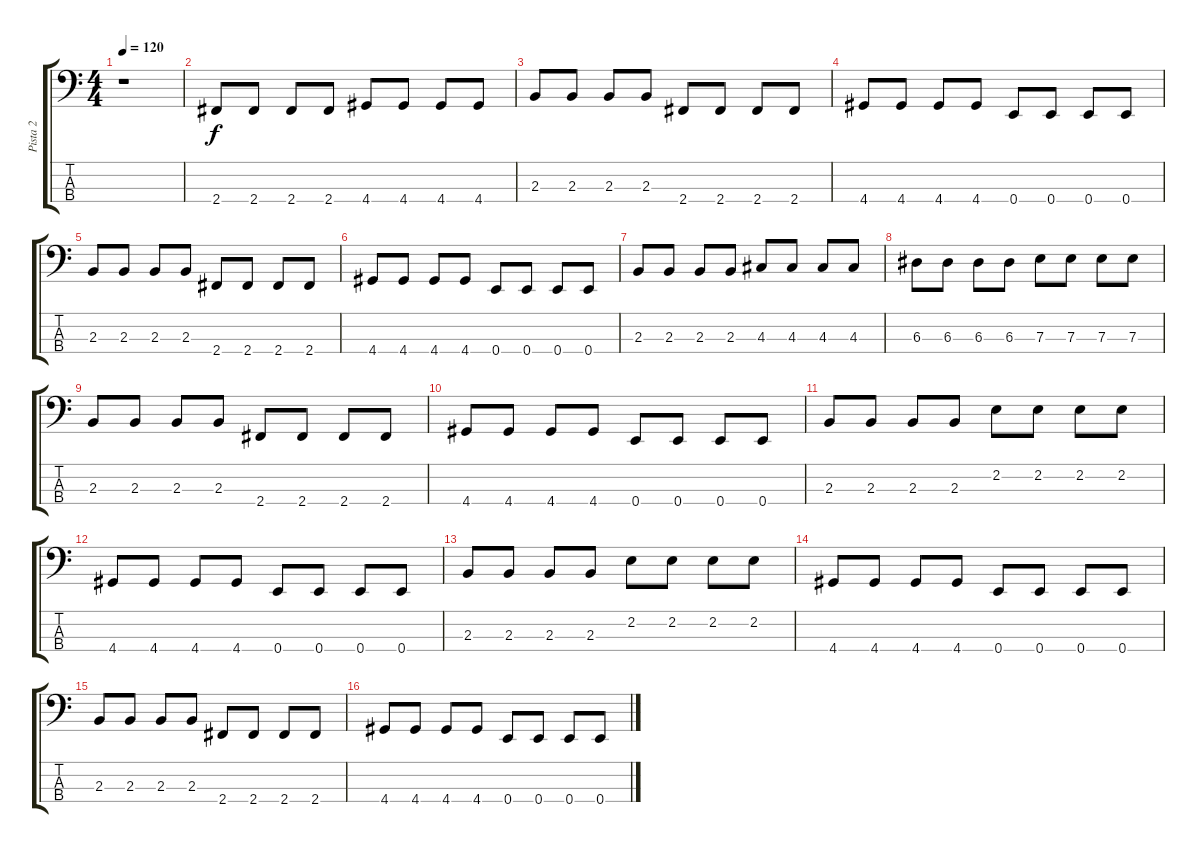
\track ("Pista 2" "Pista 2") {instrument electricbassfinger}
\staff {score tabs}
\tuning (G2 D2 A1 E1) {hide}
\ts (4 4)
\tempo 120
\clef f4
\ks c
r.1{dy f instrument electricbassfinger} |
2.4.8 2.4.8 2.4.8 2.4.8 4.4.8 4.4.8 4.4.8 4.4.8 |
2.3.8 2.3.8 2.3.8 2.3.8 2.4.8 2.4.8 2.4.8 2.4.8 |
4.4.8 4.4.8 4.4.8 4.4.8 0.4.8 0.4.8 0.4.8 0.4.8 |
2.3.8 2.3.8 2.3.8 2.3.8 2.4.8 2.4.8 2.4.8 2.4.8 |
4.4.8 4.4.8 4.4.8 4.4.8 0.4.8 0.4.8 0.4.8 0.4.8 |
2.3.8 2.3.8 2.3.8 2.3.8 4.3.8 4.3.8 4.3.8 4.3.8 |
6.3.8 6.3.8 6.3.8 6.3.8 7.3.8 7.3.8 7.3.8 7.3.8 |
2.3.8 2.3.8 2.3.8 2.3.8 2.4.8 2.4.8 2.4.8 2.4.8 |
4.4.8 4.4.8 4.4.8 4.4.8 0.4.8 0.4.8 0.4.8 0.4.8 |
2.3.8 2.3.8 2.3.8 2.3.8 2.2.8 2.2.8 2.2.8 2.2.8 |
4.4.8 4.4.8 4.4.8 4.4.8 0.4.8 0.4.8 0.4.8 0.4.8 |
2.3.8 2.3.8 2.3.8 2.3.8 2.2.8 2.2.8 2.2.8 2.2.8 |
4.4.8 4.4.8 4.4.8 4.4.8 0.4.8 0.4.8 0.4.8 0.4.8 |
2.3.8 2.3.8 2.3.8 2.3.8 2.4.8 2.4.8 2.4.8 2.4.8 |
4.4.8 4.4.8 4.4.8 4.4.8 0.4.8 0.4.8 0.4.8 0.4.8
